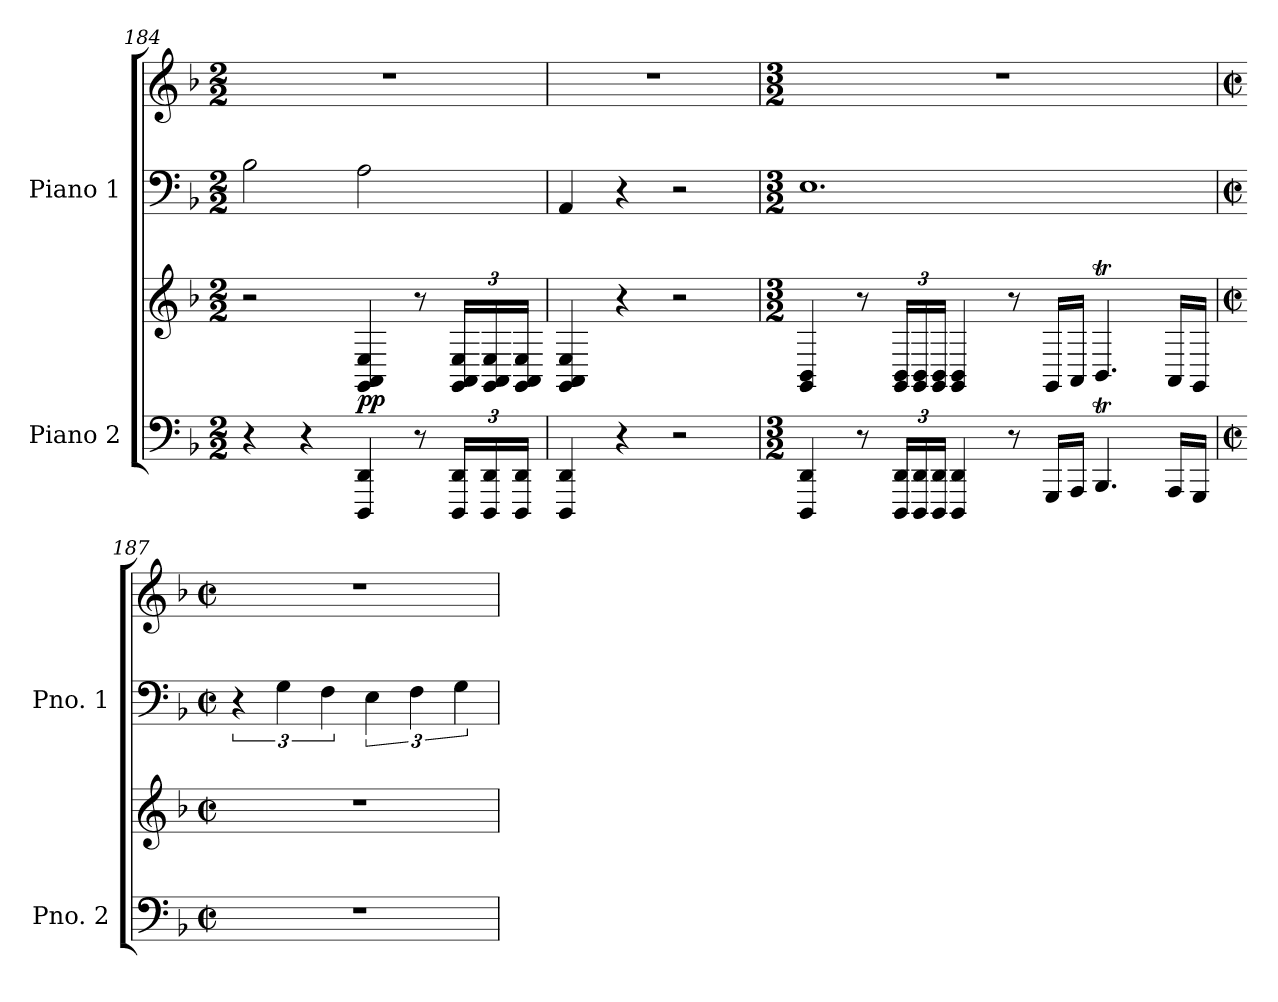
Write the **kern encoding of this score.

**kern	**kern	**dynam	**kern	**kern
*part2	*part2	*part2	*part1	*part1
*staff4	*staff3	*staff3/4	*staff2	*staff1
*I"Piano 2	*	*	*I"Piano 1	*
*I'Pno. 2	*	*	*I'Pno. 1	*
*clefF4	*clefG2	*	*clefF4	*clefG2
*k[b-]	*k[b-]	*	*k[b-]	*k[b-]
*M2/2	*M2/2	*	*M2/2	*M2/2
=184	=184	=184	=184	=184
4r	2r	.	2B-\	1r
4r	.	.	.	.
!	!	!LO:DY:b	!	!
4DDD/ 4DD/	4GG/ 4AA/ 4E/	pp	2A\	.
8r	8r	.	.	.
*Xbrackettup	*Xbrackettup	*	*	*
24DDD/ 24DD/LL	24GG/ 24AA/ 24E/LL	.	.	.
24DDD/ 24DD/	24GG/ 24AA/ 24E/	.	.	.
24DDD/ 24DD/JJ	24GG/ 24AA/ 24E/JJ	.	.	.
=185	=185	=185	=185	=185
4DDD/ 4DD/	4GG/ 4AA/ 4E/	.	4AA/	1r
4r	4r	.	4r	.
2r	2r	.	2r	.
!!LO:LB:g=z
=186	=186	=186	=186	=186
*M3/2	*M3/2	*	*M3/2	*M3/2
4DDD/ 4DD/	4GG/ 4BB-/	.	1.E	1.r
8r	8r	.	.	.
24DDD/ 24DD/LL	24GG/ 24BB-/LL	.	.	.
24DDD/ 24DD/	24GG/ 24BB-/	.	.	.
24DDD/ 24DD/JJ	24GG/ 24BB-/JJ	.	.	.
4DDD/ 4DD/	4GG/ 4BB-/	.	.	.
8r	8r	.	.	.
16GGG/LL	16GG/LL	.	.	.
16AAA/JJ	16AA/JJ	.	.	.
4.BBB-T/	4.BB-T/	.	.	.
16AAA/LL	16AA/LL	.	.	.
16GGG/JJ	16GG/JJ	.	.	.
=187	=187	=187	=187	=187
*M2/2	*M2/2	*	*M2/2	*M2/2
*met(c|)	*met(c|)	*	*met(c|)	*met(c|)
1r	1r	.	6r	1r
.	.	.	6G\	.
.	.	.	6F\	.
.	.	.	6E\	.
.	.	.	6F\	.
.	.	.	6G\	.
=	=	=	=	=
*-	*-	*-	*-	*-
